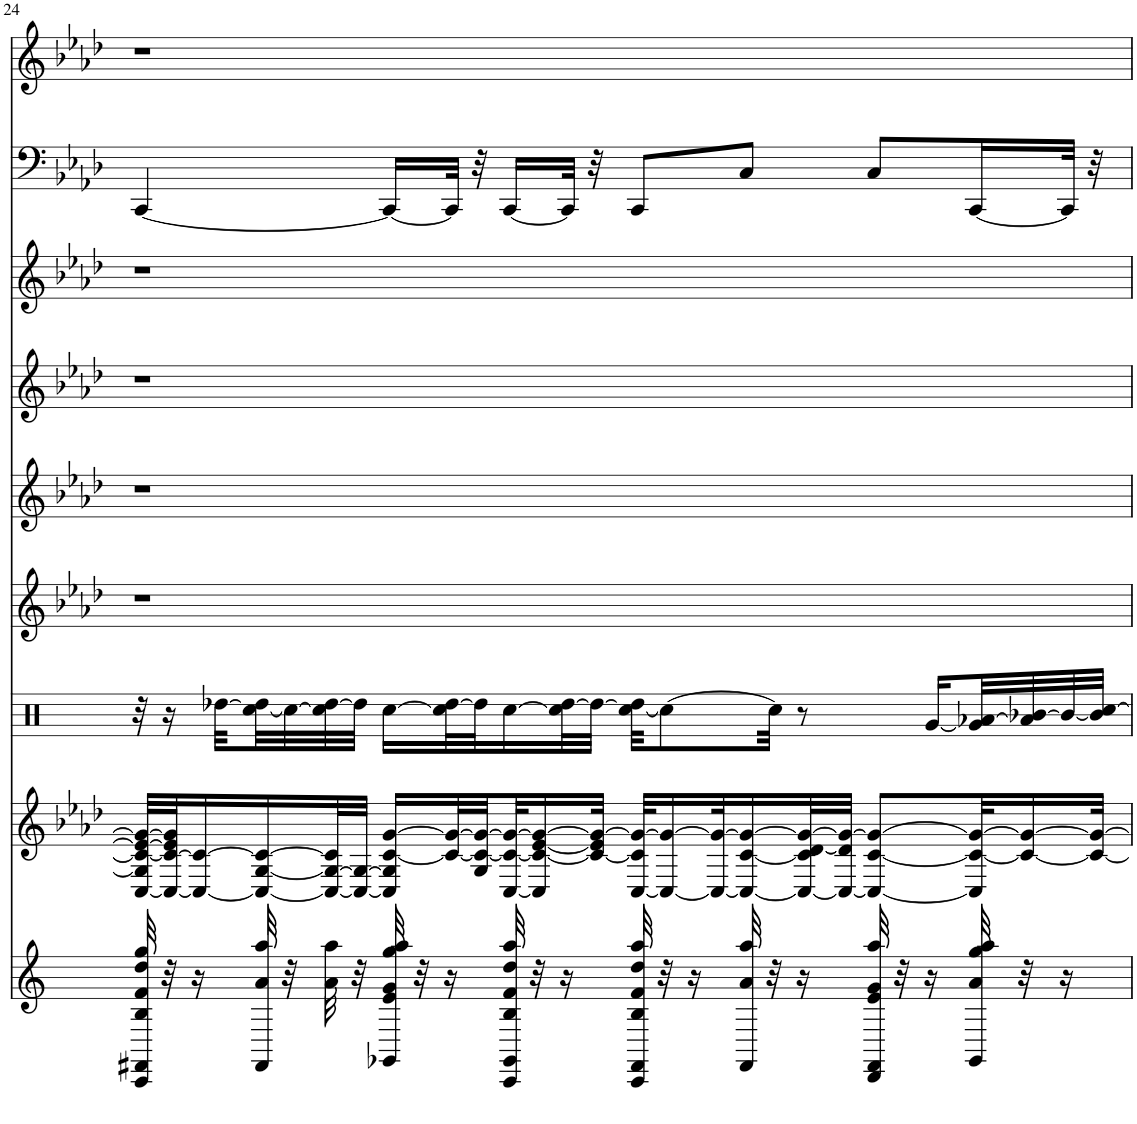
**kern	**kern	**kern	**kern	**kern	**kern	**kern	**kern	**kern
*part9	*part8	*part7	*part6	*part5	*part4	*part3	*part2	*part1
*staff9	*staff8	*staff7	*staff6	*staff5	*staff4	*staff3	*staff2	*staff1
*I"StringInstrument	*I"Electric Guitar	*I"StringInstrument	*I"StringInstrument	*I"Pan Flute	*I"Piano	*I"StringInstrument	*I"Electric Bass	*I"AKSAM&quot;GUNESI&quot;DOGDU
*I'Str	*I'Elec Gtr	*I'Str	*I'Str	*I'P Fl	*I'Pno	*I'Str	*I'Elec b	*
!!LO:PB:g=z
*clefG2	*clefG2	*clefX	*clefG2	*clefG2	*clefG2	*clefG2	*clefF4	*clefG2
*k[]	*k[b-e-a-d-]	*k[]	*k[b-e-a-d-]	*k[b-e-a-d-]	*k[b-e-a-d-]	*k[b-e-a-d-]	*k[b-e-a-d-]	*k[b-e-a-d-]
*M4/4	*M4/4	*M4/4	*M4/4	*M4/4	*M4/4	*M4/4	*M4/4	*M4/4
=24	=24	=24	=24	=24	=24	=24	=24	=24
32CC/ 32FF#X/ 32B/ 32f/ 32dd/ 32gg/	[32C/ 32G/] 32c/_ 32e-/_ 32g/_LLL	32r	1r	1r	1r	1r	[4CC/	1r
32r	32C/_ 32c/_ 32e-/] 32g/]J	16r	.	.	.	.	.	.
16r	16C/_ 16c/_	.	.	.	.	.	.	.
.	.	[32dd-X\LLL	.	.	.	.	.	.
32FF#/ 32a/ 32aa/	16C/_ [16G/ 16c/_	[32cc\ 32dd\]	.	.	.	.	.	.
32r	.	32cc\_	.	.	.	.	.	.
32a\ 32aa\	32C/_ 32G/_ 32c/]L	32cc\] [32dd\	.	.	.	.	.	.
32r	32C/_ 32G/_JJJ	32dd\JJJ]	.	.	.	.	.	.
32GG-X/ 32e/ 32g/ 32gg/ 32aa/	16C/] 16G/] [16c/ [16g/LL	[16cc\LL	.	.	.	.	16CC/LL_	.
32r	.	.	.	.	.	.	.	.
16r	32c/_ 32g/_L	32cc\] [32dd\L	.	.	.	.	32CC/JJk]	.
.	32G/ 32c/_ 32g/_	32dd\J]	.	.	.	.	32r	.
32CC/ 32GG-/ 32B/ 32f/ 32dd/ 32aa/	[32C/ 32c/_ 32g/_J	[16cc\	.	.	.	.	[16CC/LL	.
32r	16C/] 16c/_ [16e-/ 16g/_	.	.	.	.	.	.	.
16r	.	32cc\] [32dd\L	.	.	.	.	32CC/JJk]	.
.	32c/_ 32e-/] 32g/_JJk	32dd\JJJ_	.	.	.	.	32r	.
32CC/ 32FF#/ 32B/ 32f/ 32dd/ 32aa/	[32C/ 32c/] 32g/_KLL	[32cc\ 32dd\]KKL	.	.	.	.	8CC/L	.
32r	16C/_ 16g/_	8cc\_	.	.	.	.	.	.
16r	.	.	.	.	.	.	.	.
.	32C/_ 32g/_K	.	.	.	.	.	.	.
32FF#/ 32a/ 32aa/	16C/_ [16c/ 16g/_	.	.	.	.	.	8C/J	.
32r	.	32cc\Jkk]	.	.	.	.	.	.
16r	32C/_ 32c/] [32d-/ 32g/_L	8r	.	.	.	.	.	.
.	32C/_ 32d-/] 32g/_JJJ	.	.	.	.	.	.	.
32DD/ 32FF#/ 32e/ 32g/ 32aa/	8C/_ [8c/ 8g/_L	.	.	.	.	.	8C/L	.
32r	.	.	.	.	.	.	.	.
16r	.	[16g/LL	.	.	.	.	.	.
32GG-/ 32a/ 32gg/ 32aa/	32C/] 32c/_ 32g/_KL	32g/] [32a-X/L	.	.	.	.	[16CC/L	.
32r	16c/_ 16g/_	32a/] [32b-X/	.	.	.	.	.	.
16r	.	32b/_	.	.	.	.	32CC/JJk]	.
.	32c/_ 32g/_JJk	32b/] [32cc/JJJ	.	.	.	.	32r	.
=	=	=	=	=	=	=	=	=
*-	*-	*-	*-	*-	*-	*-	*-	*-
